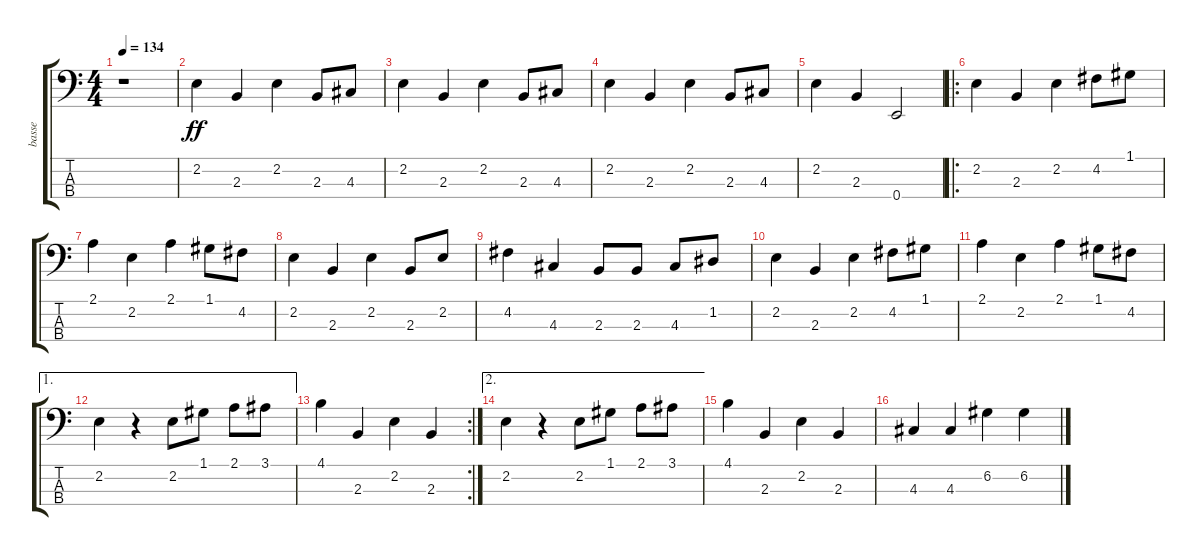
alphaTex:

\track ("basse" "basse") {instrument electricbassfinger}
\staff {score tabs}
\tuning (G2 D2 A1 E1) {hide}
\ts (4 4)
\tempo 134
\clef f4
\ks c
r.1{dy ff instrument electricbassfinger} |
2.2.4 2.3.4 2.2.4 2.3.8 4.3.8 |
2.2.4 2.3.4 2.2.4 2.3.8 4.3.8 |
2.2.4 2.3.4 2.2.4 2.3.8 4.3.8 |
2.2.4 2.3.4 0.4.2 |
\ro
2.2.4 2.3.4 2.2.4 4.2.8 1.1.8 |
2.1.4 2.2.4 2.1.4 1.1.8 4.2.8 |
2.2.4 2.3.4 2.2.4 2.3.8 2.2.8 |
4.2.4 4.3.4 2.3.8 2.3.8 4.3.8 1.2.8 |
2.2.4 2.3.4 2.2.4 4.2.8 1.1.8 |
2.1.4 2.2.4 2.1.4 1.1.8 4.2.8 |
\ae 1
2.2.4 r.4 2.2.8 1.1.8 2.1.8 3.1.8 |
\rc 2
4.1.4 2.3.4 2.2.4 2.3.4 |
\ae 2
2.2.4 r.4 2.2.8 1.1.8 2.1.8 3.1.8 |
4.1.4 2.3.4 2.2.4 2.3.4 |
4.3.4 4.3.4 6.2.4 6.2.4
